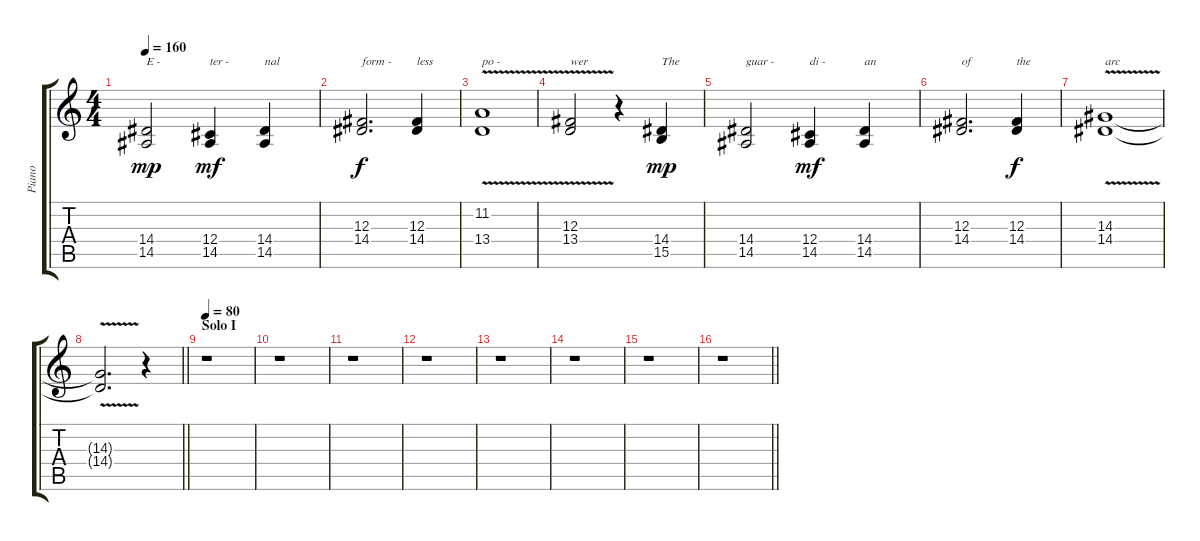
\track ("Piano" "Piano") {instrument electricgrandpiano}
\staff {score tabs}
\tuning (Eb4 Bb3 Gb3 Db3 Ab2 Eb2) {hide}
\ts (4 4)
\tempo 160
\clef g2
\ks c
(14.4 14.5).2{txt "E -" dy mp} (12.4 14.5).4{txt "ter -" dy mf} (14.4 14.5).4{txt "nal"} |
(12.3 14.4).2{d txt "form -" dy f} (12.3 14.4).4{txt "less"} |
(11.2{v} 13.4).1{txt "po -"} |
(12.3{v} 13.4).2{txt "wer"} r.4 (14.4 15.5).4{txt "The" dy mp} |
(14.4 14.5).2{txt "guar -"} (12.4 14.5).4{txt "di -" dy mf} (14.4 14.5).4{txt "an"} |
(12.3 14.4).2{d txt "of"} (12.3 14.4).4{txt "the" dy f} |
(14.3{v} 14.4).1{txt "arc"} |
\barLineRight lightlight
(14.3{t} 14.4{t}).2{d} r.4 |
\section ("" "Solo I")
\tempo 80
r.1 |
r.1 |
r.1 |
r.1 |
r.1 |
r.1 |
r.1 |
\barLineRight lightlight
r.1
